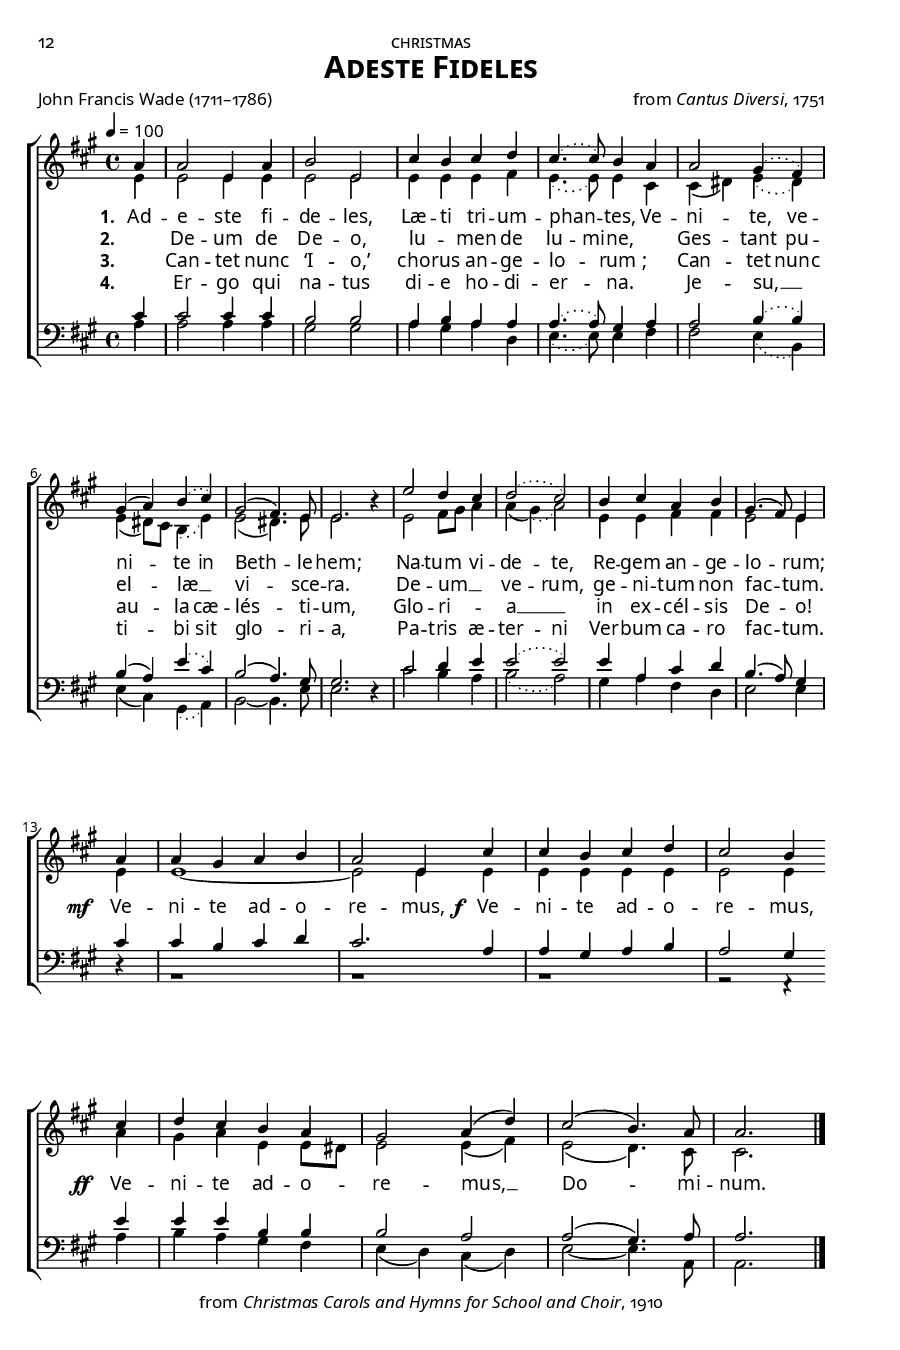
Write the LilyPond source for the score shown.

\version "2.14.2"
\include "util.ly"
\header {
  title = \markup{\override #'(font-name . "Garamond Premier Pro Semibold"){ \abs-fontsize #15 \smallCapsOldStyle"Adeste Fideles"}}
  poet = \markup\oldStyleNum"John Francis Wade (1711–1786)"
  composer = \markup\concat{"from " \italic"Cantus Diversi" \oldStyleNum", 1751"}
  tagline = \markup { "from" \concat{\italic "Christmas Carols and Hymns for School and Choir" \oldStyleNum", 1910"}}
}
\paper {
  paper-height = 9\in
  paper-width = 6\in
  indent = 0\in
  %system-system-spacing = #'((basic-distance . 10) (padding . 0))
  %system-system-spacing =
  %  #'((basic-distance . 0)
  %     (minimum-distance . 0)
  %     (padding . -10)
  %     (stretchability . 100))
  ragged-last-bottom = ##f
  ragged-bottom = ##f
  two-sided = ##t
  inner-margin = 0.5\in
  outer-margin = 0.25\in
  top-margin = 0.25\in
  bottom-margin = 0.25\in
  first-page-number = #012
  print-first-page-number = ##t
  headerLine = \markup{\override #'(font-name . "Garamond Premier Pro") \smallCapsOldStyle"christmas"}
  oddHeaderMarkup = \markup\fill-line{
     \override #'(font-name . "Garamond Premier Pro")\abs-fontsize #8.5
     \combine 
        \fill-line{"" \if \should-print-page-number
        \oldStylePageNum""
        }
        \fill-line{\headerLine}
  }
  evenHeaderMarkup = \markup {
     \override #'(font-name . "Garamond Premier Pro")\abs-fontsize #8.5
     \combine
        \if \should-print-page-number
        \oldStylePageNum""
        \fill-line{\headerLine}
  }
}
#(set-global-staff-size 15) \paper{ #(define fonts (make-pango-font-tree "GoudyOlSt BT" "Garamond Premier Pro" "Garamond Premier Pro" (/ 15 20))) }
global = {
  \key a \major
  \time 4/4
  \autoBeamOff
  \override DynamicLineSpanner #'staff-padding = #0.0
  \override DynamicLineSpanner #'Y-extent = #'(-0.5 . 1.5)
}

sopMusic = \relative c'' {
  \tempo 4 = 100
  \partial 4 a4 |
  a2 e4 a |
  b2 e, |
  cis'4 b cis d |
  \slurDotted cis4.( cis8) b4 a |
  a2 gis4( fis) | \break
  
  \slurSolid
  gis( a) \slurDotted b( cis) |
  \slurSolid gis2( fis4.) e8 |
  e2. b'4\rest |
  e2 d4 cis |
  \slurDotted d2( cis) |
  b4 cis a b |
  \slurSolid \partial 4*3 gis4.( fis8) e4 | \break
  
  \partial 4 a4 |
  a gis a b |
  a2 e4 cis'4 |
  cis b cis d |
  cis2 b4 \bar""\break cis |
  
  d cis b a |
  gis2 a4( d) |
  cis2( b4.) a8) |
  \partial 4*3 a2. \bar "|."
}
sopWords = \lyricmode {
  
}

altoMusic = \relative c' {
  \partial 4 e4 |
  e2 e4 e |
  e2 e |
  e4 e e fis |
  \slurDotted e4.( e8) e4 cis |
  \slurSolid cis( dis) \slurDotted e( dis) |
  
  \slurSolid e( dis8[) cis] \slurDotted b4( e) |
  \slurSolid e2( dis4.) e8 |
  e2. s4 |
  e2 fis8[ gis] a4 |
  \slurSolid a( \slurDotted gis)( a2) |
  e4 e fis fis |
  \slurSolid \partial 4*3 e2 e4 |
  
  e4 |
  e1~ |
  e2 e4 e |
  e e e e |
  e2 e4 a |
  
  gis a e e8[ dis] |
  e2 e4( fis) |
  e2( d4.) cis8 |
  \partial 4*3 cis2. \bar "|."
}
altoWords = {
  \dropLyricsV
  \lyricmode {
    \set stanza = #"1. "
  \set ignoreMelismata = ##t
    Ad -- e -- ste fi -- de -- les, Læ -- ti tri -- um -- phan -- _ tes,
    Ve -- ni -- te, ve -- ni -- _ te in Beth -- _ le -- hem; Na -- tum vi -- de -- te,
    Re -- gem an -- ge -- lo -- _ rum;
  \unset ignoreMelismata
  }
  \set stanza = \markup\dynamic"mf  "
  \lyricmode {
    Ve -- ni -- te ad -- o -- re -- mus,
  }
  \set stanza = \markup\dynamic" f "
  \lyricmode {
    Ve -- ni -- te ad -- o -- re -- mus,
  }
  \set stanza = \markup\dynamic"ff  "
  \lyricmode {
    \raiseLyrics
    Ve -- ni -- te ad -- o -- re -- mus, __ Do -- mi -- num.
  }
}
altoWordsII = \lyricmode {
  \dropLyricsV
  \set stanza = #"2. "
  \set ignoreMelismata = ##t
  _ De -- um de De -- o, lu -- _ men de lu -- mi -- ne, ""
  Ges -- tant pu -- el -- _ læ __ _ vi -- _ sce -- ra.
  De -- um __ _ ve -- rum, ge -- ni -- tum non fac -- _ tum.
}
altoWordsIII = \lyricmode {
  \dropLyricsV
  \set stanza = #"3. "
  \set ignoreMelismata = ##t
  _ Can -- tet nunc ‘I -- o,’ cho -- rus an -- ge -- lo -- _ rum_; ""
  Can -- tet nunc au -- _ la cæ -- lés -- _ ti -- um,
  Glo -- ri -- _ a __ _ in ex -- cél -- sis De -- _ o!
}
altoWordsIV = \lyricmode {
  \dropLyricsV
  \set stanza = #"4. "
  \set ignoreMelismata = ##t
  _ Er -- go qui na -- tus di -- e ho -- di -- er -- _ na. ""
  Je -- su, __ _ ti -- _ bi sit glo -- _ ri -- a,
  Pa -- tris æ -- ter -- ni Ver -- bum ca -- ro fac -- _ tum.
}

tenorMusic = \relative c' {
  \partial 4 cis4 |
  cis2 cis4 cis |
  b2 b |
  a4 b a a |
  \slurDotted a4.( a8) gis4 a |
  a2 b4( b) |
  
  \slurSolid b( a) \slurDotted e'( cis) |
  \slurSolid b2( a4.) gis8 |
  gis2. d4\rest |
  cis'2 d4 e |
  \slurDotted e2( e2) |
  e4 a, cis d |
  \slurSolid \partial 4*3 b4.( a8) gis4 |
  
  \partial 4 cis4 |
  cis b cis d |
  cis2. a4 |
  a gis a b |
  a2 gis4 e' |
  
  e e b b |
  b2 a |
  a( gis4.) a8 |
  \partial 4*3 a2. \bar "|."
}
tenorWords = \lyricmode {

}

bassMusic = \relative c' {
  \partial 4 a4 |
  a2 a4 a |
  gis2 gis |
  a4 gis a d, |
  \slurDotted e4.( e8) e4 fis |
  fis2 e4( b) |
  
  \slurSolid e( cis) \slurDotted gis( a) |
  b2~ b4. e8 |
  e2. s4 |
  cis'2 b4 a |
  b2( a2) |
  gis4 a fis d |
  \partial 4*3 e2 e4 |
  
  \slurSolid \partial 4 d\rest |
  g,1\rest |
  g1\rest |
  g1\rest |
  g2\rest f4\rest a'4 |
  
  b a gis fis |
  e( d) cis( d) |
  e2~e4. a,8 |
  \partial 4*3 a2. \bar "|."
}
bassWords = \lyricmode {

}

\score {
  <<
   \new ChoirStaff <<
%    \new Lyrics = sopranos \with { \override VerticalAxisGroup #'nonstaff-relatedstaff-spacing = #'((basic-distance . 1)) }
    \new Staff = women <<
      \new Voice = "sopranos" { \voiceOne << \global \sopMusic >> }
      \new Voice = "altos" { \voiceTwo << \global \altoMusic >> }
    >>
    \new Lyrics \with { alignAboveContext = #"women" \override VerticalAxisGroup #'nonstaff-relatedstaff-spacing = #'((basic-distance . 1))} \lyricsto "sopranos" \sopWords
    \new Lyrics = "altosIV"  \with { alignBelowContext = #"women" } \lyricsto "sopranos" \altoWordsIV
    \new Lyrics = "altosIII"  \with { alignBelowContext = #"women" } \lyricsto "sopranos" \altoWordsIII
    \new Lyrics = "altosII"  \with { alignBelowContext = #"women" } \lyricsto "sopranos" \altoWordsII
    \new Lyrics = "altos"  \with { alignBelowContext = #"women" } \lyricsto "sopranos" \altoWords
   \new Staff = men <<
      \clef bass
      \new Voice = "tenors" { \voiceOne << \global \tenorMusic >> }
      \new Voice = "basses" { \voiceTwo << \global \bassMusic >> }
    >>
    \new Lyrics \with { alignAboveContext = #"men" \override VerticalAxisGroup #'nonstaff-relatedstaff-spacing = #'((basic-distance . 1)) } \lyricsto "tenors" \tenorWords
    \new Lyrics \with { alignBelowContext = #"men" \override VerticalAxisGroup #'nonstaff-relatedstaff-spacing = #'((basic-distance . 1)) } \lyricsto "basses" \bassWords
  >>
%    \new PianoStaff << \new Staff { \new Voice { \pianoRH } } \new Staff { \clef "bass" \pianoLH } >>
  >>
  \layout {
    \context {
      \Score
      %\override SpacingSpanner #'base-shortest-duration = #(ly:make-moment 1 8)
      %\override SpacingSpanner #'common-shortest-duration = #(ly:make-moment 1 4)
    }
    \context {
      % Remove all empty staves
      % \Staff \RemoveEmptyStaves \override VerticalAxisGroup #'remove-first = ##t
    }
    \context {
      \Lyrics
      \override LyricText #'X-offset = #center-on-word
    }
  }
  \midi {
    \tempo 4 = 100
    \set Staff.midiInstrument = "piccolo"
  
    \context {
      \Voice
      \remove "Dynamic_performer"
    }
  }
}
